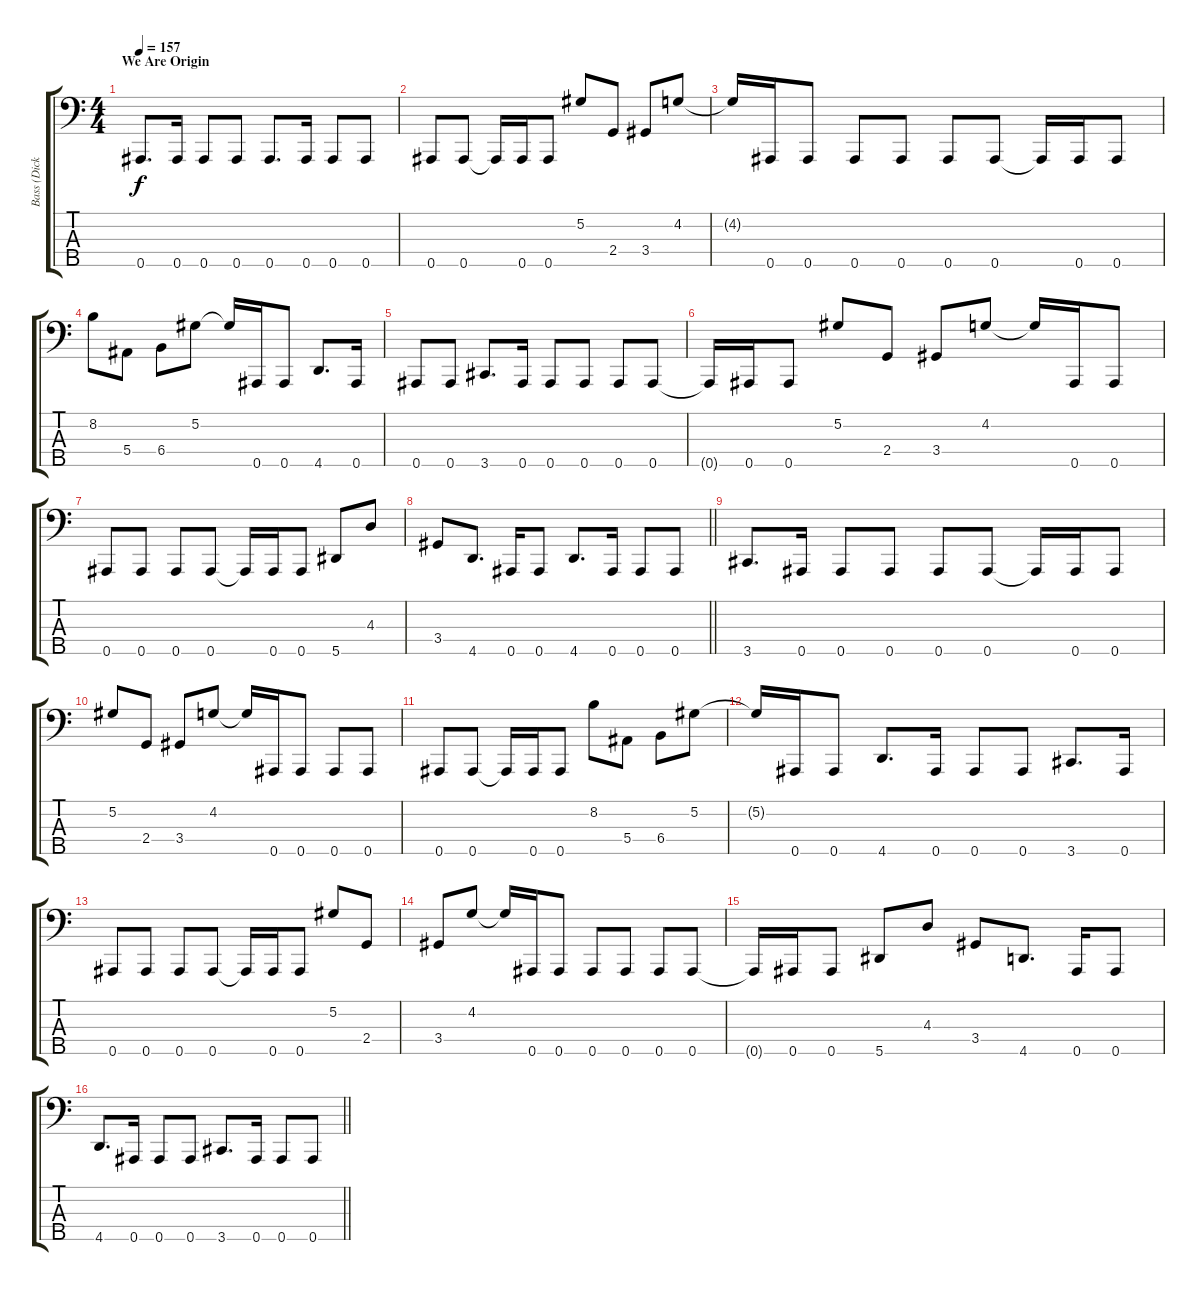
\track ("Bass (Dick Lovgren)" "Bass (Dick") {instrument slapbass1}
\staff {score tabs}
\tuning (Ab2 Eb2 Bb1 F1 Bb0) {hide}
\ts (4 4)
\section ("" "We Are Origin")
\tempo 157
\clef f4
\ks c
0.5.8{d dy f} 0.5.16 0.5.8 0.5.8 0.5.8{d} 0.5.16 0.5.8 0.5.8 |
0.5.8 0.5.8 0.5{t}.16 0.5.16 0.5.8 5.2.8 2.4.8 3.4.8 4.2.8 |
4.2{t}.16 0.5.16 0.5.8 0.5.8 0.5.8 0.5.8 0.5.8 0.5{t}.16 0.5.16 0.5.8 |
8.2.8 5.4.8 6.4.8 5.2.8 5.2{t}.16 0.5.16 0.5.8 4.5.8{d} 0.5.16 |
0.5.8 0.5.8 3.5.8{d} 0.5.16 0.5.8 0.5.8 0.5.8 0.5.8 |
0.5{t}.16 0.5.16 0.5.8 5.2.8 2.4.8 3.4.8 4.2.8 4.2{t}.16 0.5.16 0.5.8 |
0.5.8 0.5.8 0.5.8 0.5.8 0.5{t}.16 0.5.16 0.5.8 5.5.8 4.3.8 |
\barLineRight lightlight
3.4.8 4.5.8{d} 0.5.16 0.5.8 4.5.8{d} 0.5.16 0.5.8 0.5.8 |
3.5.8{d} 0.5.16 0.5.8 0.5.8 0.5.8 0.5.8 0.5{t}.16 0.5.16 0.5.8 |
5.2.8 2.4.8 3.4.8 4.2.8 4.2{t}.16 0.5.16 0.5.8 0.5.8 0.5.8 |
0.5.8 0.5.8 0.5{t}.16 0.5.16 0.5.8 8.2.8 5.4.8 6.4.8 5.2.8 |
5.2{t}.16 0.5.16 0.5.8 4.5.8{d} 0.5.16 0.5.8 0.5.8 3.5.8{d} 0.5.16 |
0.5.8 0.5.8 0.5.8 0.5.8 0.5{t}.16 0.5.16 0.5.8 5.2.8 2.4.8 |
3.4.8 4.2.8 4.2{t}.16 0.5.16 0.5.8 0.5.8 0.5.8 0.5.8 0.5.8 |
0.5{t}.16 0.5.16 0.5.8 5.5.8 4.3.8 3.4.8 4.5.8{d} 0.5.16 0.5.8 |
\barLineRight lightlight
4.5.8{d} 0.5.16 0.5.8 0.5.8 3.5.8{d} 0.5.16 0.5.8 0.5.8
